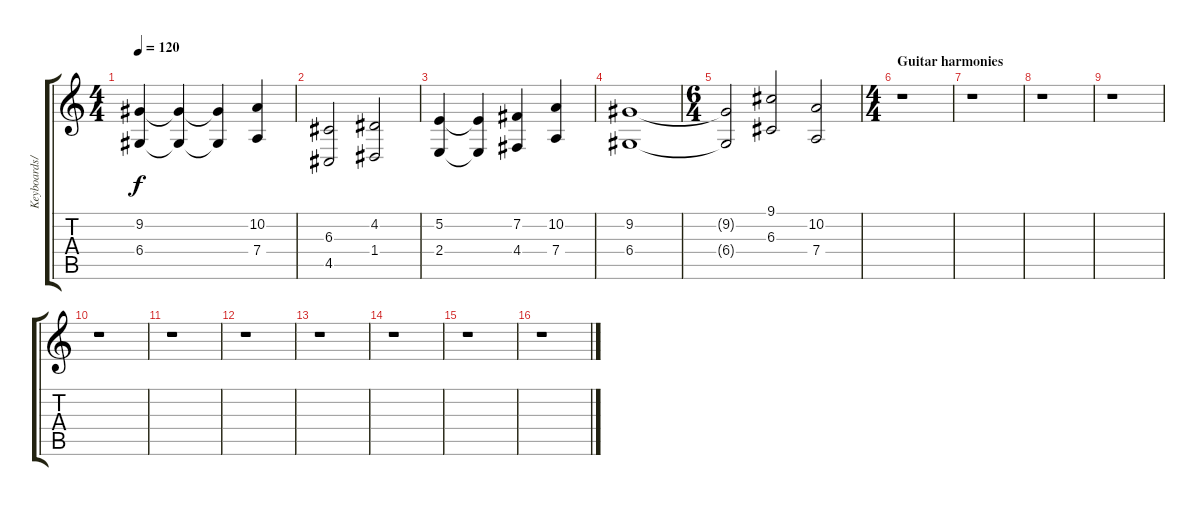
\track ("Keyboards/Livia" "Keyboards/") {instrument synthstrings1}
\staff {score tabs}
\tuning (E4 B3 G3 D3 A2 E2) {hide}
\ts (4 4)
\tempo 120
\clef g2
\ks c
(9.2{t} 6.4{t}).4{dy f} (9.2{t} 6.4{t}).4 (9.2{t} 6.4{t}).4 (10.2 7.4).4 |
(6.3 4.5).2 (4.2 1.4).2 |
(5.2 2.4).4 (5.2{t} 2.4{t}).4 (7.2 4.4).4 (10.2 7.4).4 |
(9.2 6.4).1 |
\ts (6 4)
(9.2{t} 6.4{t}).2 (9.1 6.3).2 (10.2 7.4).2 |
\ts (4 4)
\section ("" "Guitar harmonies")
r.1 |
r.1 |
r.1 |
r.1 |
r.1 |
r.1 |
r.1 |
r.1 |
r.1 |
r.1 |
r.1
